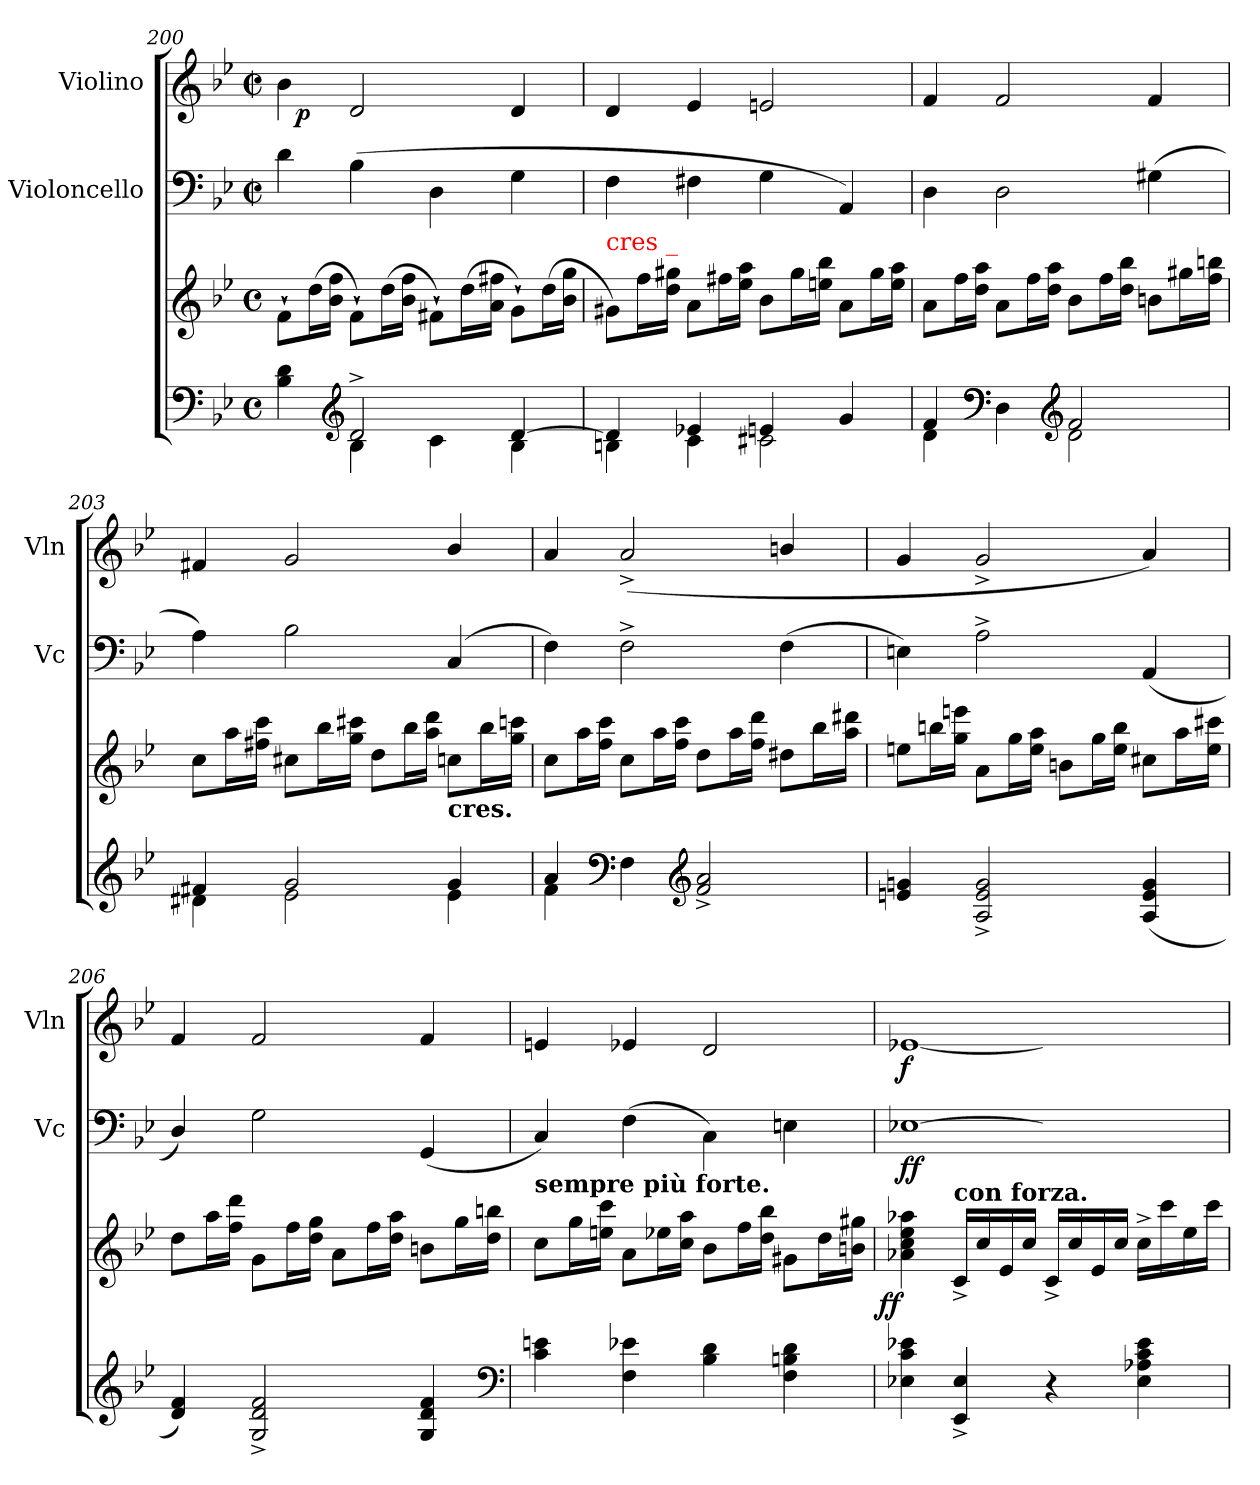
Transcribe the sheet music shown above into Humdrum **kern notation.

**kern	**kern	**dynam	**kern	**dynam	**kern	**dynam
*part3	*part3	*part3	*part2	*part2	*part1	*part1
*staff4	*staff3	*staff3/4	*staff2	*staff2	*staff1	*staff1
*	*	*	*I"Violoncello	*	*I"Violino	*
*	*	*	*I'Vc	*	*I'Vln	*
*clefF4	*clefG2	*	*clefF4	*	*clefG2	*
*k[b-e-]	*k[b-e-]	*	*k[b-e-]	*	*k[b-e-]	*
*g:	*g:	*	*g:	*	*g:	*
*M4/4	*M4/4	*	*M2/2	*	*M2/2	*
*met(c)	*met(c)	*	*met(c|)	*	*met(c|)	*
=200	=200	=200	=200	=200	=200	=200
*^	*	*	*	*	*^	*
4ryy	4d 4B-	8f`>L	.	4d	.	4b-	8ryy	.
!	!	!	!	!	!	!	!	!LO:DY:rj
.	.	(>16ddL	.	.	.	.	2..ryy	p
.	.	16ff 16b-JJ	.	.	.	.	.	.
*clefG2	*	*	*	*	*	*	*	*
2d^>	4B-	8f`>L)	.	(>4B-	.	2d	.	.
.	.	(16ddL	.	.	.	.	.	.
.	.	16ff 16b-JJ	.	.	.	.	.	.
.	4c	8f#X`>L)	.	4D	.	.	.	.
.	.	(16ddL	.	.	.	.	.	.
.	.	16ff#X 16aJJ	.	.	.	.	.	.
[4d	4B-	8g`>L)	.	4G	.	4d	.	.
.	.	(>16ddL	.	.	.	.	.	.
.	.	16gg 16b-JJ	.	.	.	.	.	.
=201	=201	=201	=201	=201	=201	=201	=201	=201
!	!	!LO:TX:a:color=red:t=cres _	!	!	!	!	!	!
*	*	*	*	*	*	*v	*v	*
4d]	4Bn	8g#XL)	.	4F	.	4d	.
.	.	16ffL	.	.	.	.	.
.	.	16gg#X 16ddJJ	.	.	.	.	.
4e-X	4c	8aL	.	4F#X	.	4e-	.
.	.	16ff#XL	.	.	.	.	.
.	.	16aa 16ee-JJ	.	.	.	.	.
4en	2c#X	8b-L	.	4G	.	2en	.
.	.	16gg#L	.	.	.	.	.
.	.	16bb- 16eenJJ	.	.	.	.	.
4g	.	8aL	.	4AA)	.	.	.
.	.	16gg#L	.	.	.	.	.
.	.	16aa 16eeJJ	.	.	.	.	.
=202	=202	=202	=202	=202	=202	=202	=202
4f	4d	8aL	.	4D	.	4f	.
.	.	16ffL	.	.	.	.	.
.	.	16aa 16ddJJ	.	.	.	.	.
*clefF4	*	*	*	*	*	*	*
4ryy	4D	8aL	.	2D	.	2f	.
.	.	16ffL	.	.	.	.	.
.	.	16aa 16ddJJ	.	.	.	.	.
*clefG2	*	*	*	*	*	*	*
2f	2d	8b-L	.	.	.	.	.
.	.	16ffL	.	.	.	.	.
.	.	16bb- 16ddJJ	.	.	.	.	.
.	.	8bnL	.	(>4G#X	.	4f	.
.	.	16gg#XL	.	.	.	.	.
.	.	16bbn 16ffJJ	.	.	.	.	.
=203	=203	=203	=203	=203	=203	=203	=203
4f#X	4d#X	8ccL	.	4A)	.	4f#X	.
.	.	16aaL	.	.	.	.	.
.	.	16ccc 16ff#XJJ	.	.	.	.	.
2g	2e-	8cc#XL	.	2B-	.	2g	.
.	.	16bb-L	.	.	.	.	.
.	.	16ccc#X 16ggJJ	.	.	.	.	.
.	.	8ddL	.	.	.	.	.
.	.	16bb-L	.	.	.	.	.
.	.	16ddd 16aaJJ	.	.	.	.	.
!	!	!LO:TX:b:B:t=cres.	!	!	!	!	!
4g	4e-	8ccnL	.	(>4C	.	4b-/	.
.	.	16bb-L	.	.	.	.	.
.	.	16cccnj 16ggJJ	.	.	.	.	.
=204	=204	=204	=204	=204	=204	=204	=204
4a/	4f\	8ccL	.	4F)	.	4a	.
.	.	16aaL	.	.	.	.	.
.	.	16ccc 16ffJJ	.	.	.	.	.
*clefF4	*	*	*	*	*	*	*
4ryy	4F	8ccL	.	2F^<	.	(<2a^<	.
.	.	16aaL	.	.	.	.	.
.	.	16ccc 16ffJJ	.	.	.	.	.
*clefG2	*	*	*	*	*	*	*
2a^> 2f^>	2ryy	8ddL	.	.	.	.	.
.	.	16aaL	.	.	.	.	.
.	.	16ddd 16ffJJ	.	.	.	.	.
.	.	8dd#XL	.	(>4F	.	4bn/	.
.	.	16bb-L	.	.	.	.	.
.	.	16ddd#X 16aaJJ	.	.	.	.	.
*v	*v	*	*	*	*	*	*
=205	=205	=205	=205	=205	=205	=205
4gn 4en	8eenL	.	4En)	.	4g	.
.	16bbnL	.	.	.	.	.
.	16eeenj 16ggJJ	.	.	.	.	.
2g^> 2e^> 2A^>	8aL	.	2A^<	.	2g^<	.
.	16ggL	.	.	.	.	.
.	16aa 16eeJJ	.	.	.	.	.
.	8bnL	.	.	.	.	.
.	16ggL	.	.	.	.	.
.	16bb 16eeJJ	.	.	.	.	.
(<4g 4e 4A	8cc#XL	.	(<4AA	.	4a)	.
.	16aaL	.	.	.	.	.
.	16ccc#X 16eeJJ	.	.	.	.	.
=206	=206	=206	=206	=206	=206	=206
4f 4d)	8ddL	.	4D/)	.	4f	.
.	16aaL	.	.	.	.	.
.	16ddd 16ffJJ	.	.	.	.	.
2f^> 2d^> 2G^>	8gL	.	2G	.	2f	.
.	16ffL	.	.	.	.	.
.	16gg 16ddJJ	.	.	.	.	.
.	8aL	.	.	.	.	.
.	16ffL	.	.	.	.	.
.	16aa 16ddJJ	.	.	.	.	.
4f 4d 4G	8bnL	.	(<4GG	.	4f	.
.	16ggL	.	.	.	.	.
.	16bbn 16ddJJ	.	.	.	.	.
*clefF4	*	*	*	*	*	*
=207	=207	=207	=207	=207	=207	=207
!	!LO:TX:a:B:t=sempre più forte.	!	!	!	!	!
4en 4c	8ccL	.	4C)	.	4en	.
.	16ggL	.	.	.	.	.
.	16ccc 16eenJJ	.	.	.	.	.
4e-X 4F	8aL	.	(>4F	.	4e-X	.
.	16ee-XL	.	.	.	.	.
.	16aa 16ccJJ	.	.	.	.	.
4d 4B-	8b-L	.	4C\)	.	2d	.
.	16ffL	.	.	.	.	.
.	16bb- 16ddJJ	.	.	.	.	.
4d 4Bn 4F	8g#XL	.	4En	.	.	.
.	16ddL	.	.	.	.	.
.	16gg#X 16bnJJ	.	.	.	.	.
=208	=208	=208	=208	=208	=208	=208
!	!	!LO:DY:b:rj	!	!	!	!
4e-X 4c 4E-X	4aa-X 4ee- 4cc 4a-X	ff	[1E-X	ff	[1e-X	f
!	!LO:TX:a:B:t=con forza.	!	!	!	!	!
4E-^> 4EE-^>	16c^>LL	.	.	.	.	.
.	16cc	.	.	.	.	.
.	16e-	.	.	.	.	.
.	16ccJJ	.	.	.	.	.
4r	16c^>LL	.	.	.	.	.
.	16cc	.	.	.	.	.
.	16e-	.	.	.	.	.
.	16ccJJ	.	.	.	.	.
4e- 4c 4A-X 4E-	16cc^<LL	.	.	.	.	.
.	16ccc	.	.	.	.	.
.	16ee-	.	.	.	.	.
.	16cccJJ	.	.	.	.	.
=	=	=	=	=	=	=
*-	*-	*-	*-	*-	*-	*-
